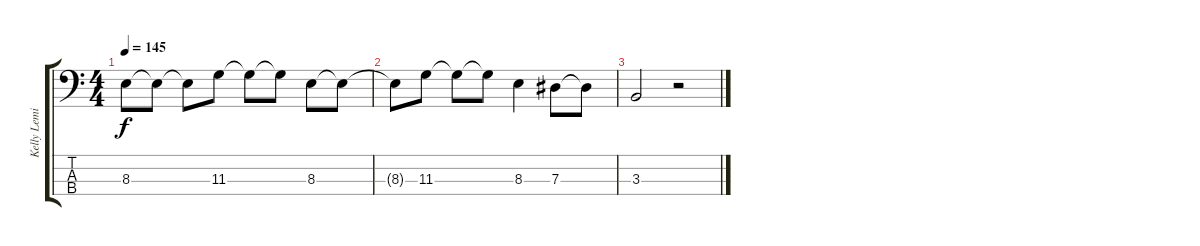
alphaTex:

\track ("Kelly Lemieux" "Kelly Lemi") {instrument electricbassfinger}
\staff {score tabs}
\tuning (Gb2 Db2 Ab1 Eb1) {hide}
\ts (4 4)
\tempo 145
\clef f4
\ks c
8.3.8{dy f} 8.3{t}.8 8.3{t}.8 11.3.8 11.3{t}.8 11.3{t}.8 8.3.8 8.3{t}.8 |
8.3{t}.8 11.3.8 11.3{t}.8 11.3{t}.8 8.3.4 7.3.8 7.3{t}.8 |
3.3.2 r.2
